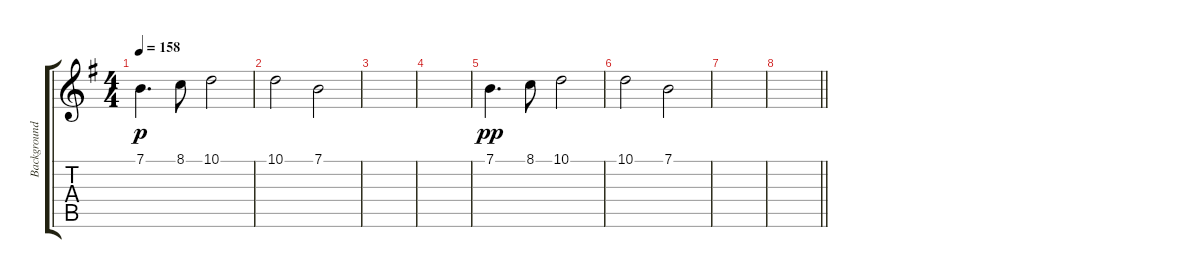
\track ("Background Vocal 2" "Background") {instrument panflute}
\staff {score tabs}
\tuning (E4 B3 G3 D3 A2 E2) {hide}
\ts (4 4)
\tempo 158
\clef g2
\ks g
7.1.4{d dy p} 8.1.8 10.1.2 |
10.1.2 7.1.2 |
|
|
7.1.4{d dy pp} 8.1.8 10.1.2 |
10.1.2 7.1.2 |
|
\barLineRight lightlight
